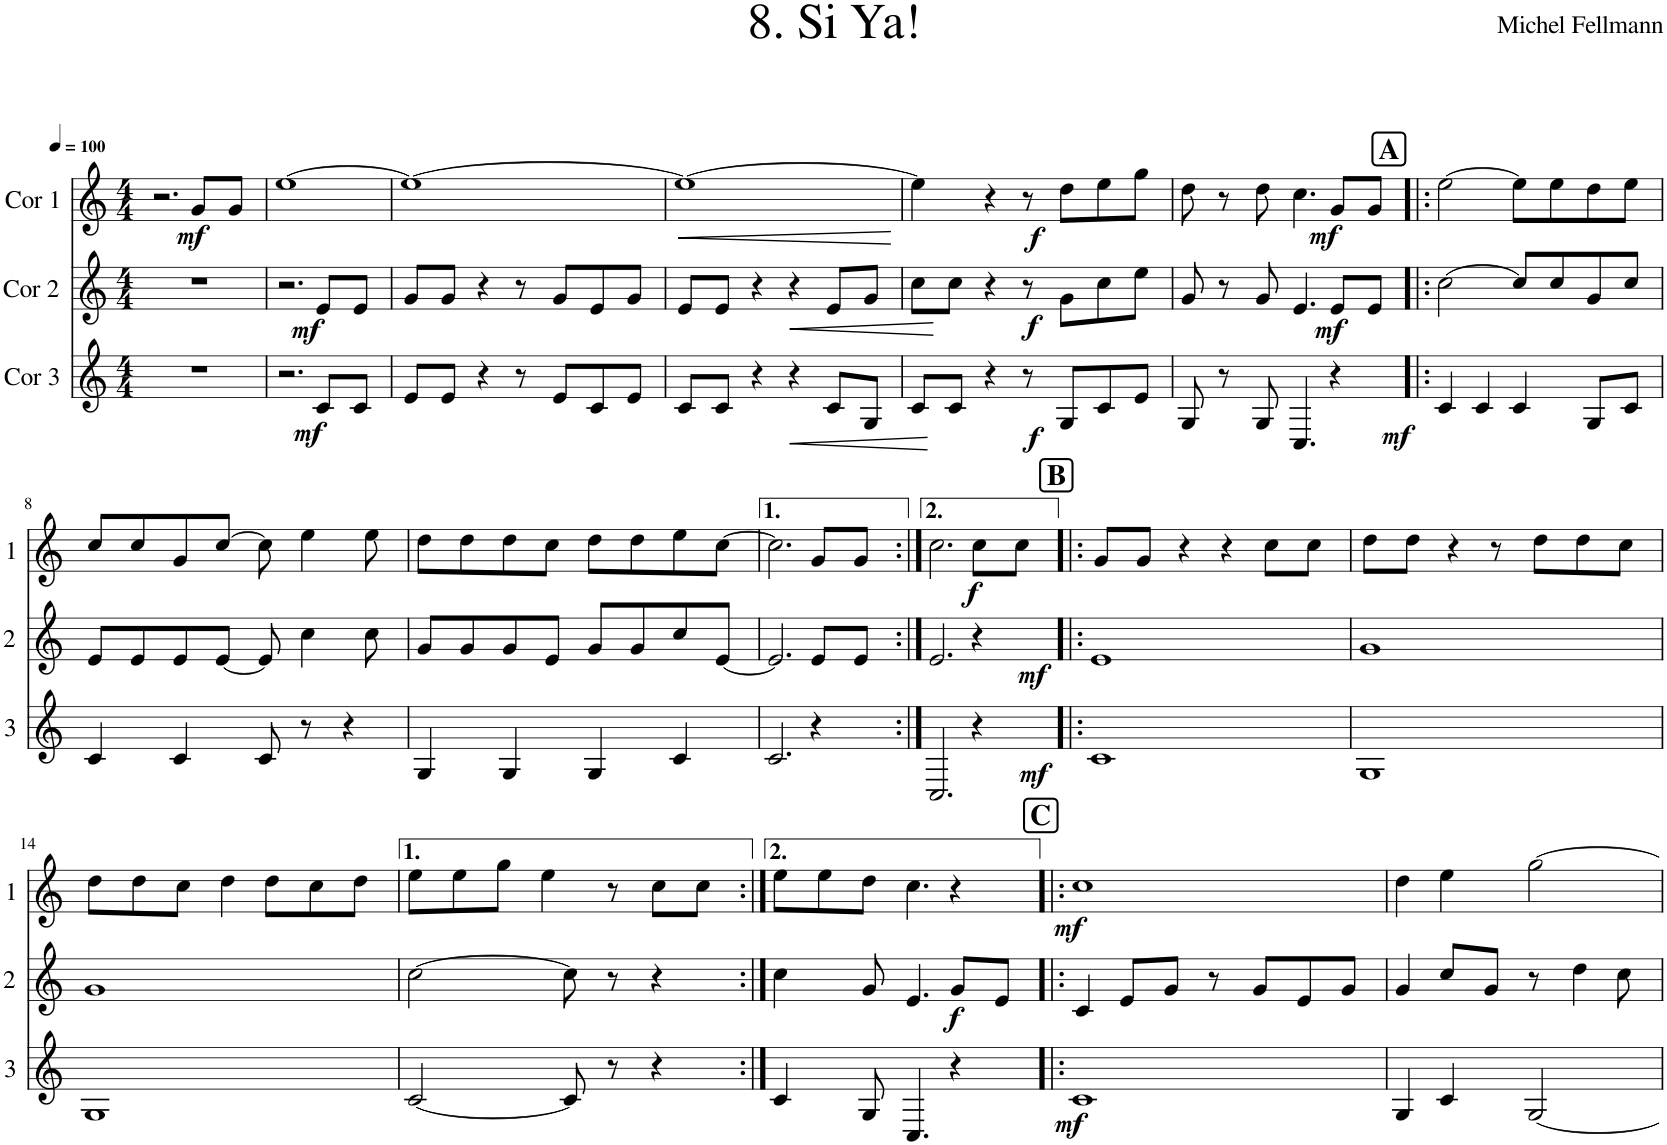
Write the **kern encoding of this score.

**kern	**dynam	**kern	**dynam	**kern	**dynam
*part3	*part3	*part2	*part2	*part1	*part1
*staff3	*staff3	*staff2	*staff2	*staff1	*staff1
*I"Cor 3	*	*I"Cor 2	*	*I"Cor 1	*
*clefG2	*	*clefG2	*	*clefG2	*
*Trd4c7	*	*Trd4c7	*	*Trd4c7	*
*k[]	*	*k[]	*	*k[]	*
*M4/4	*	*M4/4	*	*M4/4	*
*MM100	*	*MM100	*	*MM100	*
=1	=1	=1	=1	=1	=1
1r	.	1r	.	2.r	.
!	!	!	!	!	!LO:DY:b
.	.	.	.	8g/L	mf
.	.	.	.	8g/J	.
=2	=2	=2	=2	=2	=2
2.r	.	2.r	.	[1ee	.
!	!LO:DY:b	!	!LO:DY:b	!	!
8c/L	mf	8e/L	mf	.	.
8c/J	.	8e/J	.	.	.
=3	=3	=3	=3	=3	=3
8e/L	.	8g/L	.	1ee_	.
8e/J	.	8g/J	.	.	.
4r	.	4r	.	.	.
8r	.	8r	.	.	.
8e/L	.	8g/L	.	.	.
8c/	.	8e/	.	.	.
8e/J	.	8g/J	.	.	.
=4	=4	=4	=4	=4	=4
!	!	!	!	!	!LO:HP:b
8c/L	.	8e/L	.	1ee_	<
8c/J	.	8e/J	.	.	.
4r	.	4r	.	.	.
!	!LO:HP:b	!	!LO:HP:b	!	!
4r	<	4r	<	.	.
8c/L	.	8e/L	.	.	.
8G/J	.	8g/J	.	.	.
.	[	.	[	.	[
=5	=5	=5	=5	=5	=5
8c/L	.	8cc\L	.	4ee\]	.
8c/J	.	8cc\J	.	.	.
4r	.	4r	.	4r	.
!	!LO:DY:b	!	!LO:DY:b	!	!LO:DY:b
8r	f	8r	f	8r	f
8G/L	.	8g\L	.	8dd\L	.
8c/	.	8cc\	.	8ee\	.
8e/J	.	8ee\J	.	8gg\J	.
=6	=6	=6	=6	=6	=6
8G/	.	8g/	.	8dd\	.
8r	.	8r	.	8r	.
8G/	.	8g/	.	8dd\	.
4.C/	.	4.e/	.	4.cc\	.
!	!LO:DY:b	!	!LO:DY:b	!	!LO:DY:b
4r	mf	8e/L	mf	8g/L	mf
.	.	8e/J	.	8g/J	.
!!LO:REH:place=s1:a:B:cj:fs=14:t=A
=7!|:	=7!|:	=7!|:	=7!|:	=7!|:	=7!|:
4c/	.	[2cc\	.	[2ee\	.
4c/	.	.	.	.	.
4c/	.	8cc/L]	.	8ee\L]	.
.	.	8cc/	.	8ee\	.
8G/L	.	8g/	.	8dd\	.
8c/J	.	8cc/J	.	8ee\J	.
!!LO:LB:g=z
=8	=8	=8	=8	=8	=8
4c/	.	8e/L	.	8cc/L	.
.	.	8e/	.	8cc/	.
4c/	.	8e/	.	8g/	.
.	.	[8e/J	.	[8cc/J	.
8c/	.	8e/]	.	8cc\]	.
8r	.	4cc\	.	4ee\	.
4r	.	.	.	.	.
.	.	8cc\	.	8ee\	.
=9	=9	=9	=9	=9	=9
4G/	.	8g/L	.	8dd\L	.
.	.	8g/	.	8dd\	.
4G/	.	8g/	.	8dd\	.
.	.	8e/J	.	8cc\J	.
4G/	.	8g/L	.	8dd\L	.
.	.	8g/	.	8dd\	.
4c/	.	8cc/	.	8ee\	.
.	.	[8e/J	.	[8cc\J	.
=10	=10	=10	=10	=10	=10
2.c/	.	2.e/]	.	2.cc\]	.
4r	.	8e/L	.	8g/L	.
.	.	8e/J	.	8g/J	.
=11:|!	=11:|!	=11:|!	=11:|!	=11:|!	=11:|!
2.C/	.	2.e/	.	2.cc\	.
!	!LO:DY:b	!	!LO:DY:b	!	!LO:DY:b
4r	mf	4r	mf	8cc\L	f
.	.	.	.	8cc\J	.
!!LO:REH:place=s1:a:B:cj:fs=14:t=B
=12!|:	=12!|:	=12!|:	=12!|:	=12!|:	=12!|:
1c	.	1e	.	8g/L	.
.	.	.	.	8g/J	.
.	.	.	.	4r	.
.	.	.	.	4r	.
.	.	.	.	8cc\L	.
.	.	.	.	8cc\J	.
=13	=13	=13	=13	=13	=13
1G	.	1g	.	8dd\L	.
.	.	.	.	8dd\J	.
.	.	.	.	4r	.
.	.	.	.	8r	.
.	.	.	.	8dd\L	.
.	.	.	.	8dd\	.
.	.	.	.	8cc\J	.
!!LO:LB:g=z
=14	=14	=14	=14	=14	=14
1G	.	1g	.	8dd\L	.
.	.	.	.	8dd\	.
.	.	.	.	8cc\J	.
.	.	.	.	4dd\	.
.	.	.	.	8dd\L	.
.	.	.	.	8cc\	.
.	.	.	.	8dd\J	.
=15	=15	=15	=15	=15	=15
[2c/	.	[2cc\	.	8ee\L	.
.	.	.	.	8ee\	.
.	.	.	.	8gg\J	.
.	.	.	.	4ee\	.
8c/]	.	8cc\]	.	.	.
8r	.	8r	.	8r	.
4r	.	4r	.	8cc\L	.
.	.	.	.	8cc\J	.
=16:|!	=16:|!	=16:|!	=16:|!	=16:|!	=16:|!
4c/	.	4cc\	.	8ee\L	.
.	.	.	.	8ee\	.
8G/	.	8g/	.	8dd\J	.
4.C/	.	4.e/	.	4.cc\	.
!	!	!	!LO:DY:b	!	!
4r	.	8g/L	f	4r	.
.	.	8e/J	.	.	.
!!LO:REH:place=s1:a:B:cj:fs=14:t=C
=17!|:	=17!|:	=17!|:	=17!|:	=17!|:	=17!|:
!	!LO:DY:b	!	!	!	!LO:DY:b
1c	mf	4c/	.	1cc	mf
.	.	8e/L	.	.	.
.	.	8g/J	.	.	.
.	.	8r	.	.	.
.	.	8g/L	.	.	.
.	.	8e/	.	.	.
.	.	8g/J	.	.	.
=18	=18	=18	=18	=18	=18
4G/	.	4g/	.	4dd\	.
4c/	.	8cc/L	.	4ee\	.
.	.	8g/J	.	.	.
[2G/	.	8r	.	[2gg\	.
.	.	4dd\	.	.	.
.	.	8cc\	.	.	.
=	=	=	=	=	=
*-	*-	*-	*-	*-	*-
